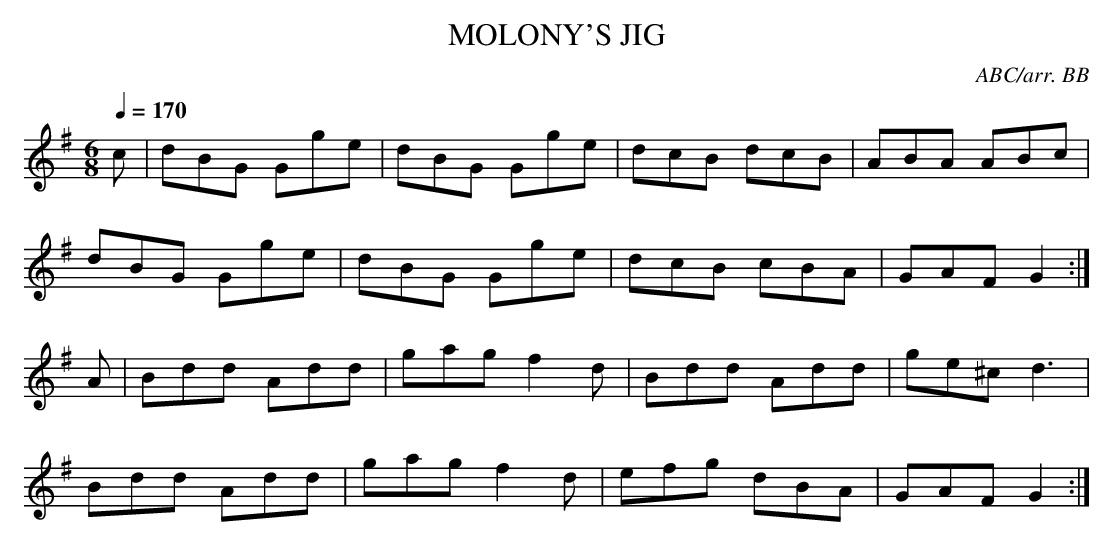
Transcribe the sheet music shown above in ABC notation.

X:1
T:MOLONY'S JIG
C:ABC/arr. BB
Y:"very quick"
Q:1/4=170
L:1/8
M:6/8
K:G
c|dBG Gge|dBG Gge|dcB dcB|ABA ABc|
dBG Gge|dBG Gge|dcB cBA|GAF G2 :|
A|Bdd Add|gag f2d|Bdd Add|ge^c d3|
Bdd Add|gag f2d|efg dBA|GAF G2 :|
